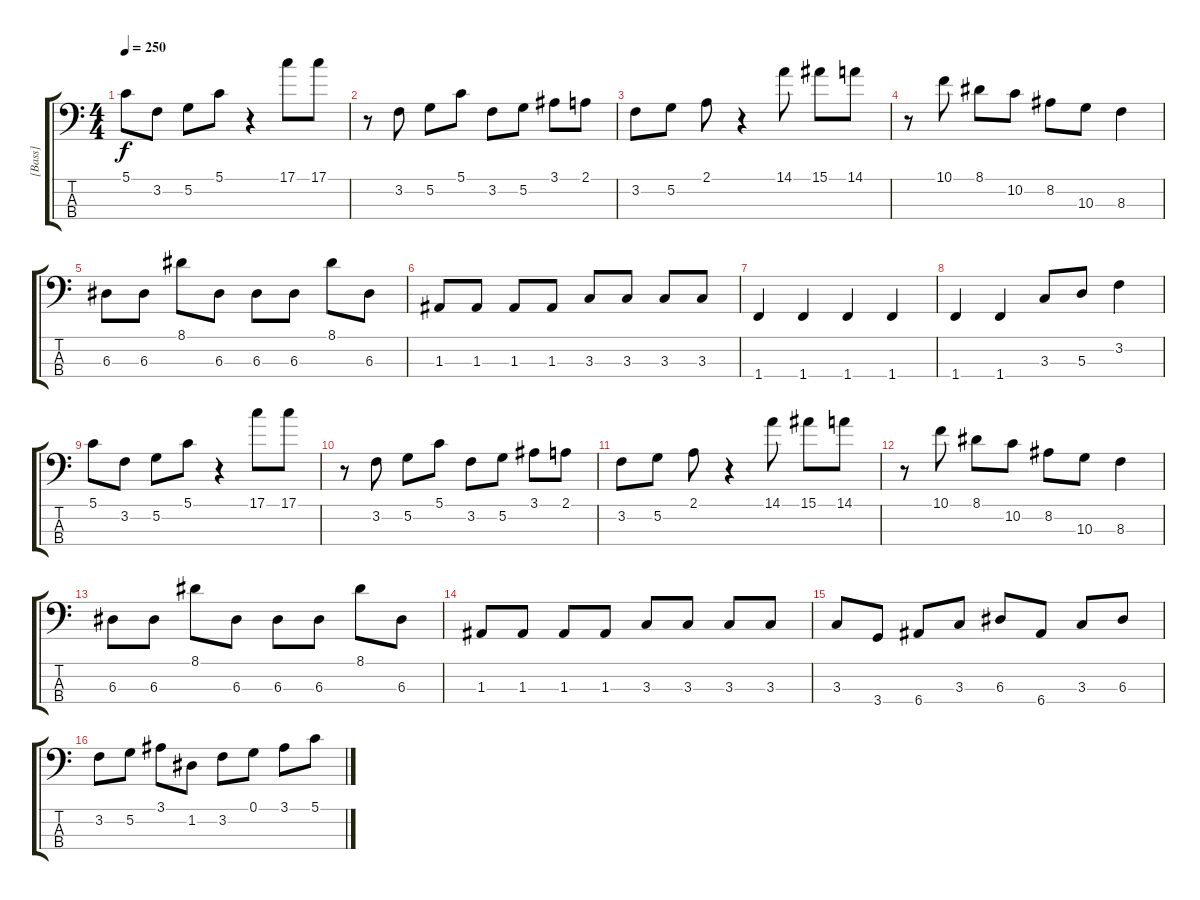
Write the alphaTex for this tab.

\track ("[Bass]" "[Bass]") {instrument electricbassfinger}
\staff {score tabs}
\tuning (G2 D2 A1 E1) {hide}
\ts (4 4)
\tempo 250
\clef f4
\ks c
5.1.8{dy f} 3.2.8 5.2.8 5.1.8 r.4 17.1.8 17.1.8 |
r.8 3.2.8 5.2.8 5.1.8 3.2.8 5.2.8 3.1.8 2.1.8 |
3.2.8 5.2.8 2.1.8 r.4 14.1.8 15.1.8 14.1.8 |
r.8 10.1.8 8.1.8 10.2.8 8.2.8 10.3.8 8.3.4 |
6.3.8 6.3.8 8.1.8 6.3.8 6.3.8 6.3.8 8.1.8 6.3.8 |
1.3.8 1.3.8 1.3.8 1.3.8 3.3.8 3.3.8 3.3.8 3.3.8 |
1.4.4 1.4.4 1.4.4 1.4.4 |
1.4.4 1.4.4 3.3.8 5.3.8 3.2.4 |
5.1.8 3.2.8 5.2.8 5.1.8 r.4 17.1.8 17.1.8 |
r.8 3.2.8 5.2.8 5.1.8 3.2.8 5.2.8 3.1.8 2.1.8 |
3.2.8 5.2.8 2.1.8 r.4 14.1.8 15.1.8 14.1.8 |
r.8 10.1.8 8.1.8 10.2.8 8.2.8 10.3.8 8.3.4 |
6.3.8 6.3.8 8.1.8 6.3.8 6.3.8 6.3.8 8.1.8 6.3.8 |
1.3.8 1.3.8 1.3.8 1.3.8 3.3.8 3.3.8 3.3.8 3.3.8 |
3.3.8 3.4.8 6.4.8 3.3.8 6.3.8 6.4.8 3.3.8 6.3.8 |
3.2.8 5.2.8 3.1.8 1.2.8 3.2.8 0.1.8 3.1.8 5.1.8
